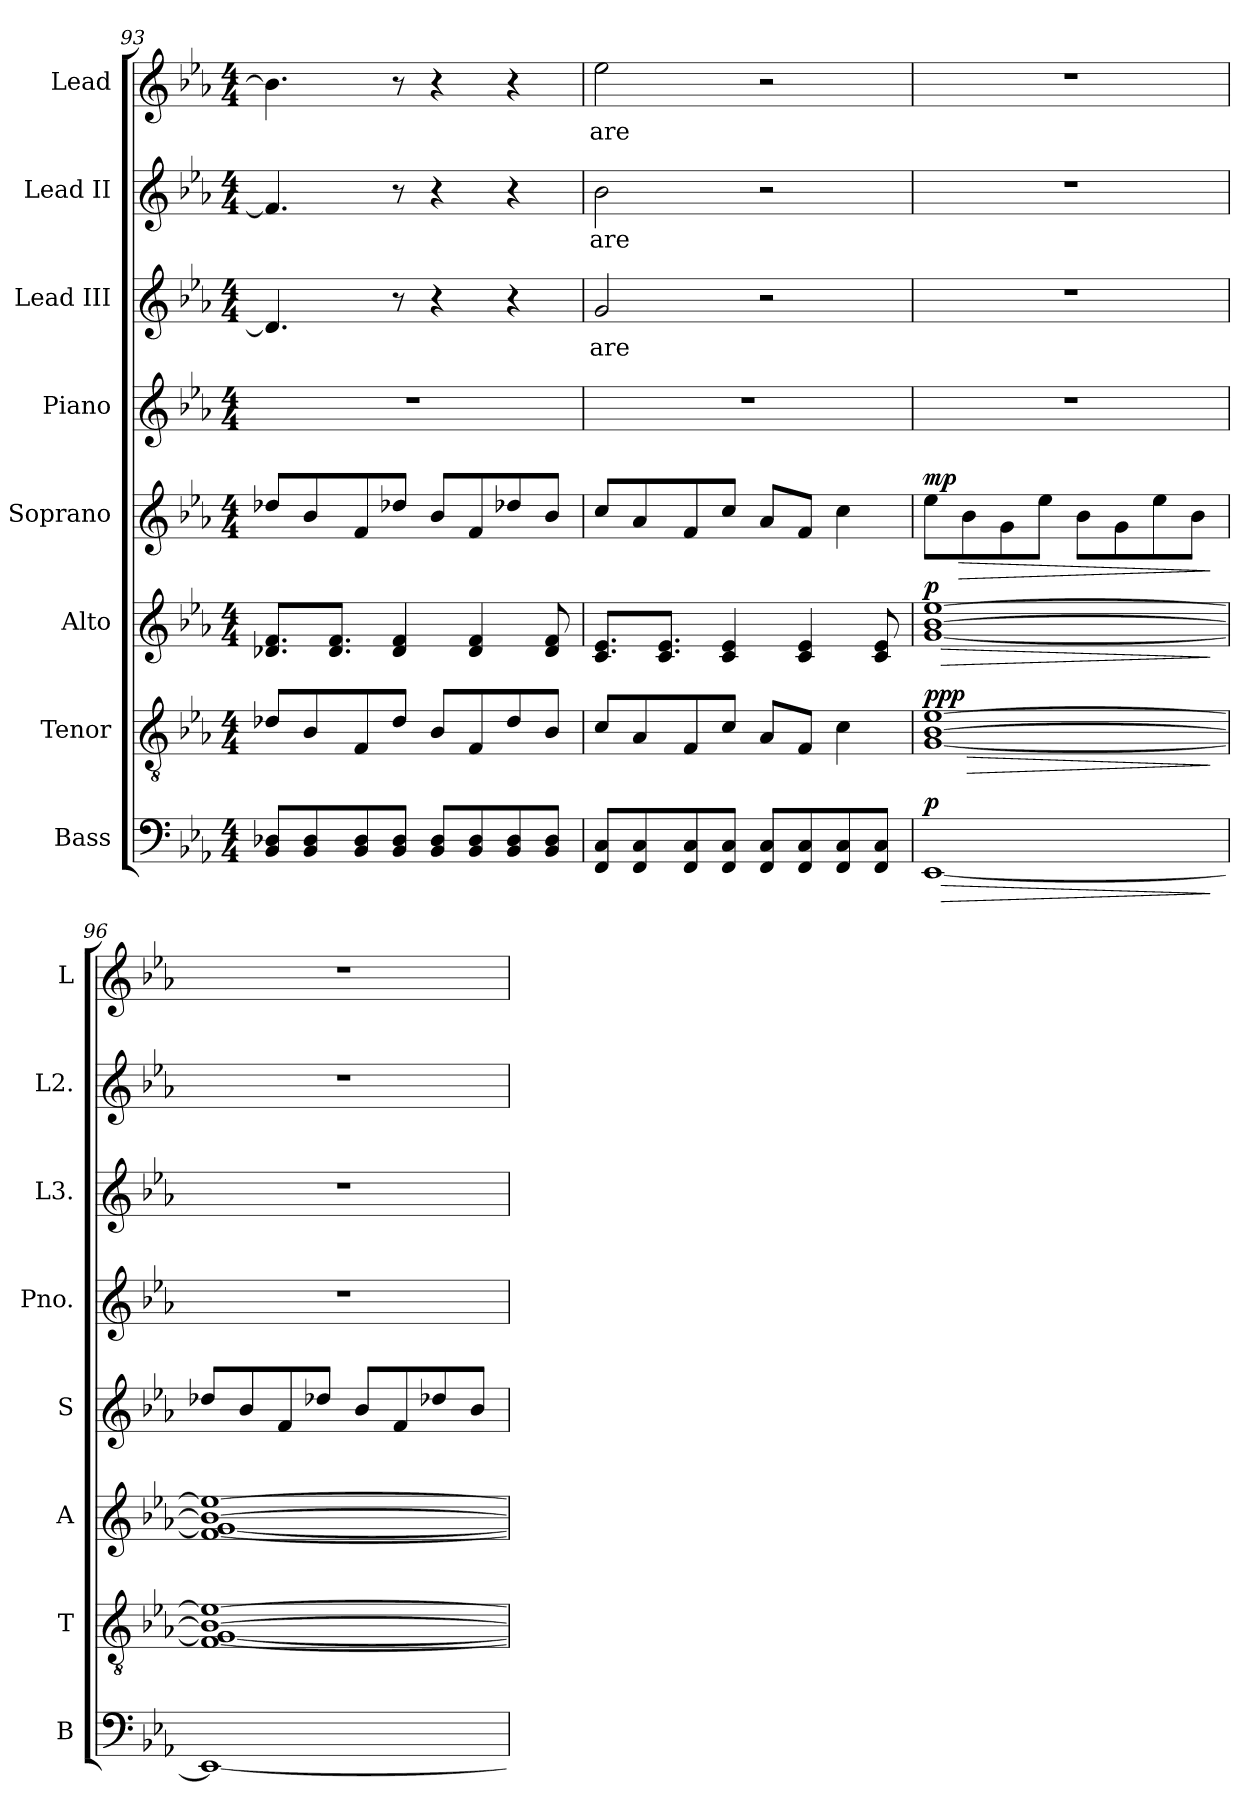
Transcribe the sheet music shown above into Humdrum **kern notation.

**kern	**dynam	**kern	**dynam	**kern	**dynam	**kern	**dynam	**kern	**kern	**text	**kern	**text	**kern	**text
*part8	*part8	*part7	*part7	*part6	*part6	*part5	*part5	*part4	*part3	*part3	*part2	*part2	*part1	*part1
*staff8	*staff8	*staff7	*staff7	*staff6	*staff6	*staff5	*staff5	*staff4	*staff3	*staff3	*staff2	*staff2	*staff1	*staff1
*I"Bass	*	*I"Tenor	*	*I"Alto	*	*I"Soprano	*	*I"Piano	*I"Lead III	*	*I"Lead II	*	*I"Lead	*
*I'B	*	*I'T	*	*I'A	*	*I'S	*	*I'Pno.	*I'L3.	*	*I'L2.	*	*I'L	*
*clefF4	*	*clefGv2	*	*clefG2	*	*clefG2	*	*clefG2	*clefG2	*	*clefG2	*	*clefG2	*
*k[b-e-a-]	*	*k[b-e-a-]	*	*k[b-e-a-]	*	*k[b-e-a-]	*	*k[b-e-a-]	*k[b-e-a-]	*	*k[b-e-a-]	*	*k[b-e-a-]	*
*M4/4	*	*M4/4	*	*M4/4	*	*M4/4	*	*M4/4	*M4/4	*	*M4/4	*	*M4/4	*
=93	=93	=93	=93	=93	=93	=93	=93	=93	=93	=93	=93	=93	=93	=93
8BB-/ 8D-X/L	.	8d-X/L	.	8.d-X/ 8.f/L	.	8dd-X/L	.	1r	4.d-/]	.	4.f/]	.	4.b-\]	.
8BB-/ 8D-/	.	8B-/	.	.	.	8b-/	.	.	.	.	.	.	.	.
.	.	.	.	8.d-/ 8.f/J	.	.	.	.	.	.	.	.	.	.
8BB-/ 8D-/	.	8F/	.	.	.	8f/	.	.	.	.	.	.	.	.
8BB-/ 8D-/J	.	8d-/J	.	4d-/ 4f/	.	8dd-X/J	.	.	8r	.	8r	.	8r	.
8BB-/ 8D-/L	.	8B-/L	.	.	.	8b-/L	.	.	4r	.	4r	.	4r	.
8BB-/ 8D-/	.	8F/	.	4d-/ 4f/	.	8f/	.	.	.	.	.	.	.	.
8BB-/ 8D-/	.	8d-/	.	.	.	8dd-X/	.	.	4r	.	4r	.	4r	.
8BB-/ 8D-/J	.	8B-/J	.	8d-/ 8f/	.	8b-/J	.	.	.	.	.	.	.	.
=94	=94	=94	=94	=94	=94	=94	=94	=94	=94	=94	=94	=94	=94	=94
!	!	!	!	!	!	!	!	!	!	!LO:LY:b	!	!LO:LY:b	!	!LO:LY:b
8FF/ 8C/L	.	8c/L	.	8.c/ 8.e-/L	.	8cc/L	.	1r	2g/	are	2b-\	are	2ee-\	are
8FF/ 8C/	.	8A-/	.	.	.	8a-/	.	.	.	.	.	.	.	.
.	.	.	.	8.c/ 8.e-/J	.	.	.	.	.	.	.	.	.	.
8FF/ 8C/	.	8F/	.	.	.	8f/	.	.	.	.	.	.	.	.
8FF/ 8C/J	.	8c/J	.	4c/ 4e-/	.	8cc/J	.	.	.	.	.	.	.	.
8FF/ 8C/L	.	8A-/L	.	.	.	8a-/L	.	.	2r	.	2r	.	2r	.
8FF/ 8C/	.	8F/J	.	4c/ 4e-/	.	8f/J	.	.	.	.	.	.	.	.
8FF/ 8C/	.	4c\	.	.	.	4cc\	.	.	.	.	.	.	.	.
8FF/ 8C/J	.	.	.	8c/ 8e-/	.	.	.	.	.	.	.	.	.	.
=95	=95	=95	=95	=95	=95	=95	=95	=95	=95	=95	=95	=95	=95	=95
!	!LO:HP:b	!	!LO:HP:b	!	!LO:HP:b	!	!LO:HP:b	!	!	!	!	!	!	!
!	!LO:DY:n=1:a	!	!LO:DY:n=1:a	!	!	!	!	!	!	!	!	!	!	!
!	!	!	!LO:DY:n=2:a	!	!	!	!	!	!	!	!	!	!	!
!	!	!	!LO:DY:n=3:a	!	!LO:DY:n=1:a	!	!LO:DY:n=1:a	!	!	!	!	!	!	!
[1EE-	> p	[1G [1B- [1e-	> p p p	[1g [1b- [1ee-	> p	8ee-\L	> mp	1r	1r	.	1r	.	1r	.
.	.	.	.	.	.	8b-\	.	.	.	.	.	.	.	.
.	.	.	.	.	.	8g\	.	.	.	.	.	.	.	.
.	.	.	.	.	.	8ee-\J	.	.	.	.	.	.	.	.
.	.	.	.	.	.	8b-\L	.	.	.	.	.	.	.	.
.	.	.	.	.	.	8g\	.	.	.	.	.	.	.	.
.	.	.	.	.	.	8ee-\	.	.	.	.	.	.	.	.
.	.	.	.	.	.	8b-\J	.	.	.	.	.	.	.	.
.	]	.	]	.	]	.	]	.	.	.	.	.	.	.
!!LO:LB:g=z
=96	=96	=96	=96	=96	=96	=96	=96	=96	=96	=96	=96	=96	=96	=96
1EE-_	.	[1F 1G_ 1B-_ 1e-_	.	[1f 1g_ 1b-_ 1ee-_	.	8dd-X/L	.	1r	1r	.	1r	.	1r	.
.	.	.	.	.	.	8b-/	.	.	.	.	.	.	.	.
.	.	.	.	.	.	8f/	.	.	.	.	.	.	.	.
.	.	.	.	.	.	8dd-X/J	.	.	.	.	.	.	.	.
.	.	.	.	.	.	8b-/L	.	.	.	.	.	.	.	.
.	.	.	.	.	.	8f/	.	.	.	.	.	.	.	.
.	.	.	.	.	.	8dd-X/	.	.	.	.	.	.	.	.
.	.	.	.	.	.	8b-/J	.	.	.	.	.	.	.	.
=	=	=	=	=	=	=	=	=	=	=	=	=	=	=
*-	*-	*-	*-	*-	*-	*-	*-	*-	*-	*-	*-	*-	*-	*-
